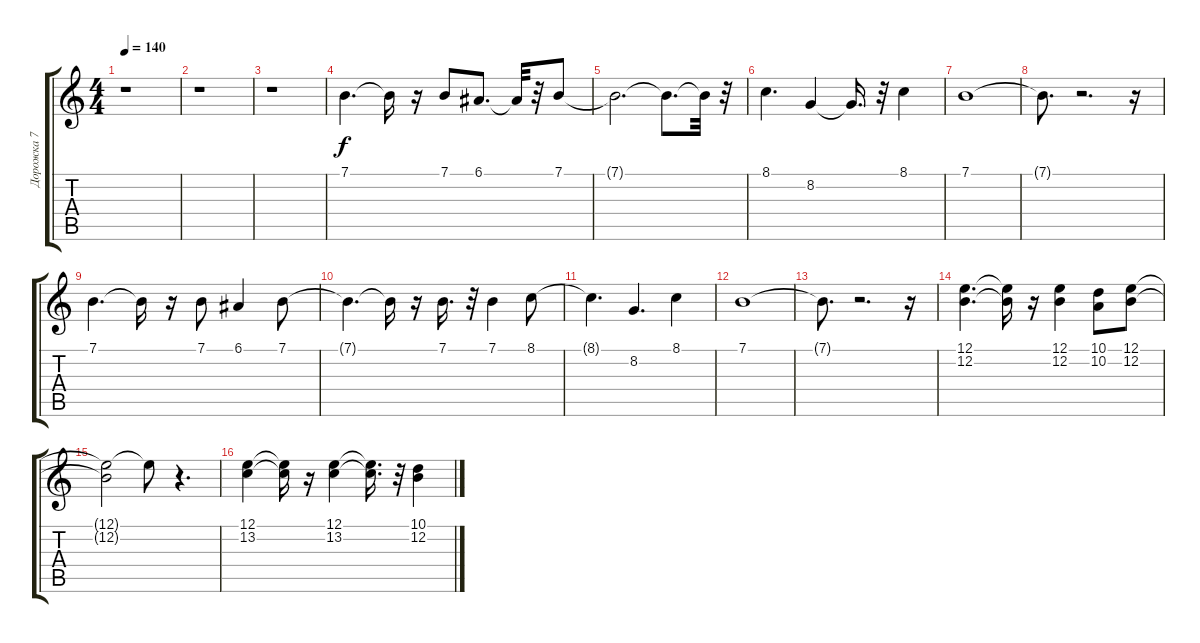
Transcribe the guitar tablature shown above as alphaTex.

\track ("Дорожка 7" "Дорожка 7") {instrument lead6voice}
\staff {score tabs}
\tuning (E4 B3 G3 D3 A2 E2) {hide}
\ts (4 4)
\tempo 140
\clef g2
\ks c
r.1{dy f} |
r.1 |
r.1 |
7.1.4{d} 7.1{t}.16 r.16 7.1.8 6.1.8{d} 6.1{t}.32 r.32 7.1.8 |
7.1{t}.2{d} 7.1{t}.8{d} 7.1{t}.32 r.32 |
8.1.4{d} 8.2.4 8.2{t}.16{d} r.32 8.1.4 |
7.1.1 |
7.1{t}.8{d} r.2{d} r.16 |
7.1.4{d} 7.1{t}.16 r.16 7.1.8 6.1.4 7.1.8 |
7.1{t}.4{d} 7.1{t}.16 r.16 7.1.16{d} r.32 7.1.4 8.1.8 |
8.1{t}.4{d} 8.2.4{d} 8.1.4 |
7.1.1 |
7.1{t}.8{d} r.2{d} r.16 |
(12.1 12.2).4{d} (12.1{t} 12.2{t}).16 r.16 (12.1 12.2).4 (10.1 10.2).8 (12.1 12.2).8 |
(12.1{t} 12.2{t}).2 12.1{t}.8 r.4{d} |
(12.1 13.2).4 (12.1{t} 13.2{t}).16 r.16 (12.1 13.2).4 (12.1{t} 13.2{t}).16{d} r.32 (10.1 12.2).4
